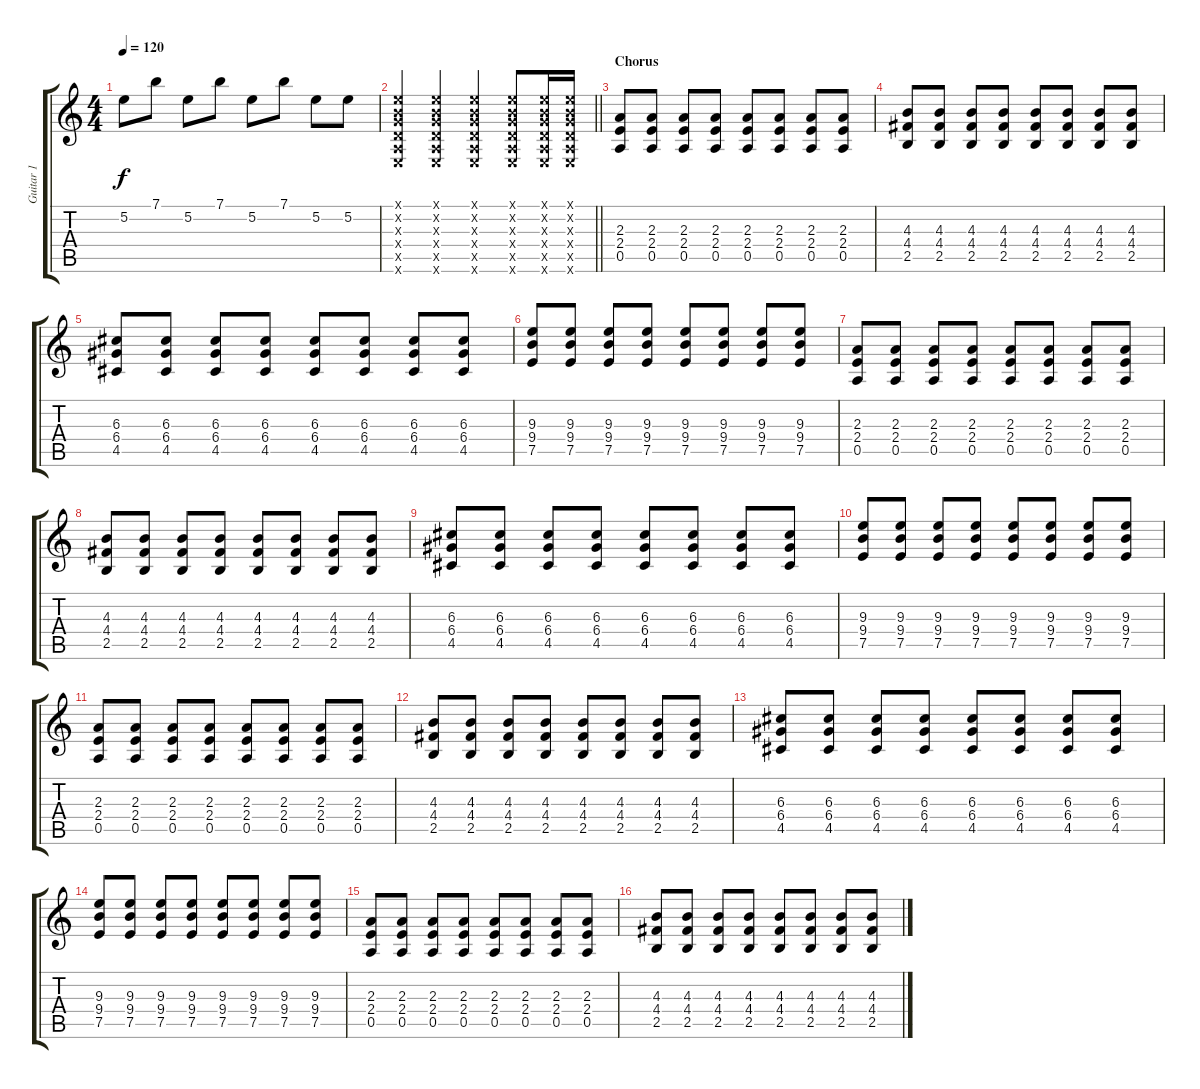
\track ("Guitar 1" "Guitar 1") {instrument distortionguitar}
\staff {score tabs}
\tuning (E4 B3 G3 D3 A2 E2) {hide}
\ts (4 4)
\tempo 120
\clef g2
\ks c
5.2.8{dy f} 7.1.8 5.2.8 7.1.8 5.2.8 7.1.8 5.2.8 5.2.8 |
\barLineRight lightlight
(0.1{x} 0.2{x} 0.3{x} 0.4{x} 0.5{x} 0.6{x}).4 (0.1{x} 0.2{x} 0.3{x} 0.4{x} 0.5{x} 0.6{x}).4 (0.1{x} 0.2{x} 0.3{x} 0.4{x} 0.5{x} 0.6{x}).4 (0.1{x} 0.2{x} 0.3{x} 0.4{x} 0.5{x} 0.6{x}).8 (0.1{x} 0.2{x} 0.3{x} 0.4{x} 0.5{x} 0.6{x}).16 (0.1{x} 0.2{x} 0.3{x} 0.4{x} 0.5{x} 0.6{x}).16 |
\section ("" "Chorus")
(2.3 2.4 0.5).8 (2.3 2.4 0.5).8 (2.3 2.4 0.5).8 (2.3 2.4 0.5).8 (2.3 2.4 0.5).8 (2.3 2.4 0.5).8 (2.3 2.4 0.5).8 (2.3 2.4 0.5).8 |
(4.3 4.4 2.5).8 (4.3 4.4 2.5).8 (4.3 4.4 2.5).8 (4.3 4.4 2.5).8 (4.3 4.4 2.5).8 (4.3 4.4 2.5).8 (4.3 4.4 2.5).8 (4.3 4.4 2.5).8 |
(6.3 6.4 4.5).8 (6.3 6.4 4.5).8 (6.3 6.4 4.5).8 (6.3 6.4 4.5).8 (6.3 6.4 4.5).8 (6.3 6.4 4.5).8 (6.3 6.4 4.5).8 (6.3 6.4 4.5).8 |
(9.3 9.4 7.5).8 (9.3 9.4 7.5).8 (9.3 9.4 7.5).8 (9.3 9.4 7.5).8 (9.3 9.4 7.5).8 (9.3 9.4 7.5).8 (9.3 9.4 7.5).8 (9.3 9.4 7.5).8 |
(2.3 2.4 0.5).8 (2.3 2.4 0.5).8 (2.3 2.4 0.5).8 (2.3 2.4 0.5).8 (2.3 2.4 0.5).8 (2.3 2.4 0.5).8 (2.3 2.4 0.5).8 (2.3 2.4 0.5).8 |
(4.3 4.4 2.5).8 (4.3 4.4 2.5).8 (4.3 4.4 2.5).8 (4.3 4.4 2.5).8 (4.3 4.4 2.5).8 (4.3 4.4 2.5).8 (4.3 4.4 2.5).8 (4.3 4.4 2.5).8 |
(6.3 6.4 4.5).8 (6.3 6.4 4.5).8 (6.3 6.4 4.5).8 (6.3 6.4 4.5).8 (6.3 6.4 4.5).8 (6.3 6.4 4.5).8 (6.3 6.4 4.5).8 (6.3 6.4 4.5).8 |
(9.3 9.4 7.5).8 (9.3 9.4 7.5).8 (9.3 9.4 7.5).8 (9.3 9.4 7.5).8 (9.3 9.4 7.5).8 (9.3 9.4 7.5).8 (9.3 9.4 7.5).8 (9.3 9.4 7.5).8 |
(2.3 2.4 0.5).8 (2.3 2.4 0.5).8 (2.3 2.4 0.5).8 (2.3 2.4 0.5).8 (2.3 2.4 0.5).8 (2.3 2.4 0.5).8 (2.3 2.4 0.5).8 (2.3 2.4 0.5).8 |
(4.3 4.4 2.5).8 (4.3 4.4 2.5).8 (4.3 4.4 2.5).8 (4.3 4.4 2.5).8 (4.3 4.4 2.5).8 (4.3 4.4 2.5).8 (4.3 4.4 2.5).8 (4.3 4.4 2.5).8 |
(6.3 6.4 4.5).8 (6.3 6.4 4.5).8 (6.3 6.4 4.5).8 (6.3 6.4 4.5).8 (6.3 6.4 4.5).8 (6.3 6.4 4.5).8 (6.3 6.4 4.5).8 (6.3 6.4 4.5).8 |
(9.3 9.4 7.5).8 (9.3 9.4 7.5).8 (9.3 9.4 7.5).8 (9.3 9.4 7.5).8 (9.3 9.4 7.5).8 (9.3 9.4 7.5).8 (9.3 9.4 7.5).8 (9.3 9.4 7.5).8 |
(2.3 2.4 0.5).8 (2.3 2.4 0.5).8 (2.3 2.4 0.5).8 (2.3 2.4 0.5).8 (2.3 2.4 0.5).8 (2.3 2.4 0.5).8 (2.3 2.4 0.5).8 (2.3 2.4 0.5).8 |
(4.3 4.4 2.5).8 (4.3 4.4 2.5).8 (4.3 4.4 2.5).8 (4.3 4.4 2.5).8 (4.3 4.4 2.5).8 (4.3 4.4 2.5).8 (4.3 4.4 2.5).8 (4.3 4.4 2.5).8
